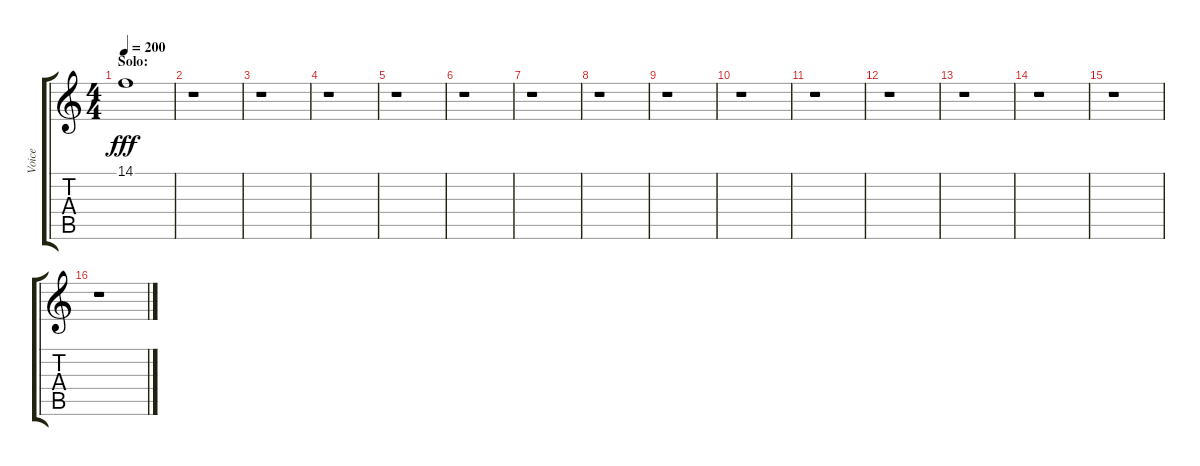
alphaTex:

\track ("Voice" "Voice") {instrument lead6voice}
\staff {score tabs}
\tuning (Eb4 Bb3 Gb3 Db3 Ab2 Eb2) {hide}
\ts (4 4)
\section ("" "Solo:")
\tempo 200
\clef g2
\ks c
14.1.1{dy fff} |
r.1 |
r.1 |
r.1 |
r.1 |
r.1 |
r.1 |
r.1 |
r.1 |
r.1 |
r.1 |
r.1 |
r.1 |
r.1 |
r.1 |
r.1
